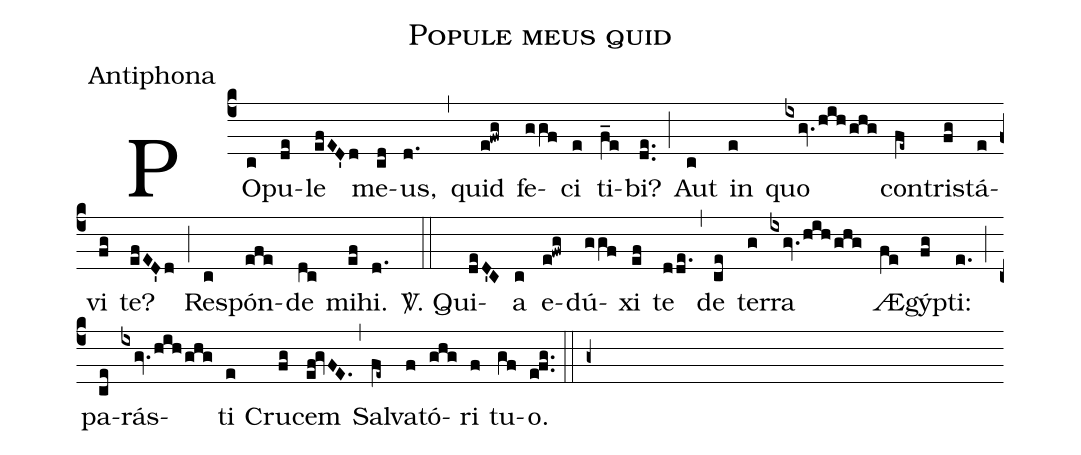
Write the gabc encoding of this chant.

name:Popule meus quid;
office-part:Antiphona;
%%
(c4) PO(c)pu(de)le(efED'd) me(cd)us,(d.) (,) quid(e!fwg) fe(ggf)ci(e) ti(f_e)bi?(de..) (;) Aut(c) in(e) quo(ixgv./hih/ghg) con(fe~)tris(fg)tá(e)vi(fg) te?(efED'd) (;) Re(c)spón(efe)de(dc) mi(ef)hi.(d.) (::)
<sp>V/</sp>. Qui(deD'C)a(c) e(e!fwg)dú(ggf)xi(ef) te(dde.) (,) de(ce) ter(g)ra(ixgv./hih/ghg) Æ(fe)gýp(fg)ti:(e.) (;) pa(ce)rás(ixgv.hih/ghg)ti(e) Cru(fg)cem(ef!gvFE.) (,) Sal(fe~)va(f)tó(ghg)ri(f) tu(gf)o.(e!fg..) (::)
(g+)
